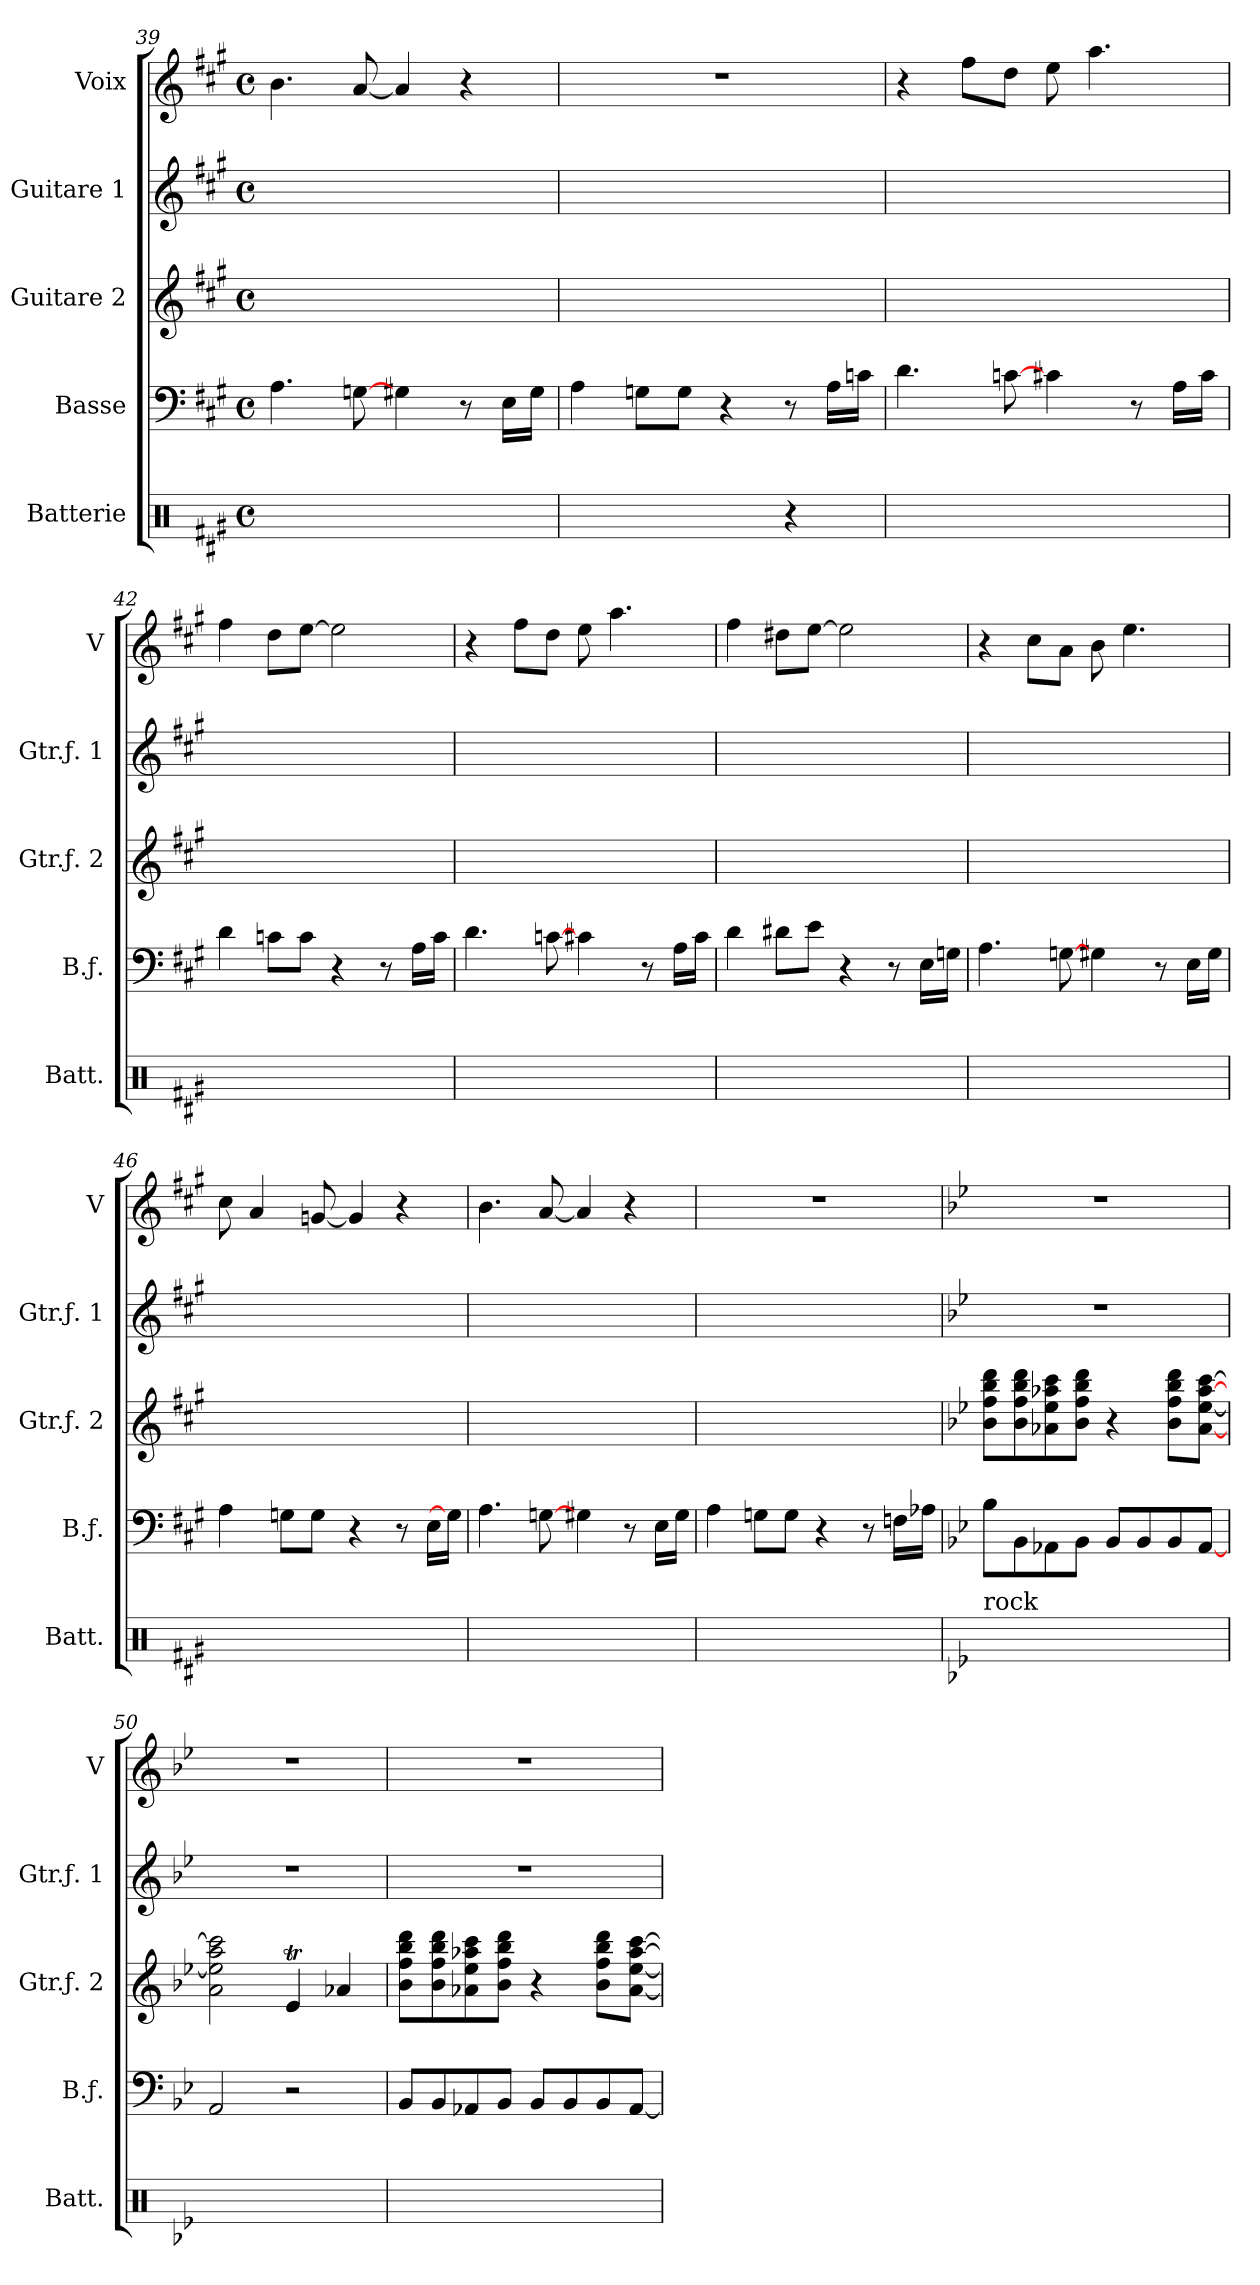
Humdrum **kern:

**kern	**kern	**kern	**kern	**kern
*part5	*part4	*part3	*part2	*part1
*staff5	*staff4	*staff3	*staff2	*staff1
*I"Batterie	*I"Basse	*I"Guitare  2	*I"Guitare 1	*I"Voix
*I'Batt.	*I'B.ƒ.	*I'Gtr.ƒ. 2	*I'Gtr.ƒ. 1	*I'V
*clefX	*clefF4	*clefG2	*clefG2	*clefG2
*	*ITrd7c12	*ITrd7c12	*ITrd7c12	*
*k[f#c#g#]	*k[f#c#g#]	*k[f#c#g#]	*k[f#c#g#]	*k[f#c#g#]
*A:	*A:	*A:	*A:	*A:
*M4/4	*M4/4	*M4/4	*M4/4	*M4/4
*met(c)	*met(c)	*met(c)	*met(c)	*met(c)
=39	=39	=39	=39	=39
1Reeyy	4.AA\	1G#yy	1G#yy	4.b\
.	[8GGn\	.	.	[8a/
.	4GG#\	.	.	4a/]
.	8r	.	.	4r
.	16EE\LL	.	.	.
.	16GG#\JJ	.	.	.
=40	=40	=40	=40	=40
2.Rdd\yy	4AA\	1F#yy	1F#yy	1r
.	8GGn\L	.	.	.
.	8GG\J	.	.	.
.	4r	.	.	.
4r	8r	.	.	.
.	16AA\LL	.	.	.
.	16Cn\JJ	.	.	.
!!LO:PB:g=z
=41	=41	=41	=41	=41
1Reeyy	4.D\	1eyy	1eyy	4r
.	.	.	.	8ff#\L
.	[8Cn\	.	.	8dd\J
.	4C#\	.	.	8ee\
.	.	.	.	4.aa\
.	8r	.	.	.
.	16AA\LL	.	.	.
.	16C#\JJ	.	.	.
=42	=42	=42	=42	=42
1Rccyy	4D\	1c#yy	1c#yy	4ff#\
.	8Cn\L	.	.	8dd\L
.	8C\J	.	.	[8ee\J
.	4r	.	.	2ee\]
.	8r	.	.	.
.	16AA\LL	.	.	.
.	16C\JJ	.	.	.
=43	=43	=43	=43	=43
1Reeyy	4.D\	1eyy	1eyy	4r
.	.	.	.	8ff#\L
.	[8Cn\	.	.	8dd\J
.	4C#\	.	.	8ee\
.	.	.	.	4.aa\
.	8r	.	.	.
.	16AA\LL	.	.	.
.	16C#\JJ	.	.	.
=44	=44	=44	=44	=44
1Rddyy	4D\	1c#yy	1c#yy	4ff#\
.	8D#X\L	.	.	8dd#X\L
.	8E\J	.	.	[8ee\J
.	4r	.	.	2ee\]
.	8r	.	.	.
.	16EE\LL	.	.	.
.	16GGn\JJ	.	.	.
!!LO:LB:g=z
=45	=45	=45	=45	=45
1Reeyy	4.AA\	1G#yy	1G#yy	4r
.	.	.	.	8cc#\L
.	[8GG\	.	.	8a\J
.	4GG#\	.	.	8b\
.	.	.	.	4.ee\
.	8r	.	.	.
.	16EE\LL	.	.	.
.	16GG#\JJ	.	.	.
=46	=46	=46	=46	=46
1Rccyy	4AA\	1F#yy	1F#yy	8cc#\
.	.	.	.	4a/
.	8GGn\L	.	.	.
.	8GG\J	.	.	[8g/
.	4r	.	.	4g/]
.	8r	.	.	4r
.	16EE\LL	.	.	.
.	16GG\JJ]	.	.	.
=47	=47	=47	=47	=47
1Reeyy	4.AA\	1G#yy	1G#yy	4.b\
.	[8GGn\	.	.	[8a/
.	4GG#\	.	.	4a/]
.	8r	.	.	4r
.	16EE\LL	.	.	.
.	16GG#\JJ	.	.	.
=48	=48	=48	=48	=48
1Rddyy	4AA\	1F#yy	1F#yy	1r
.	8GGn\L	.	.	.
.	8GG\J	.	.	.
.	4r	.	.	.
.	8r	.	.	.
.	16FFn\LL	.	.	.
.	16AA-X\JJ	.	.	.
!!LO:PB:g=z
=49	=49	=49	=49	=49
*k[b-e-]	*k[b-e-]	*k[b-e-]	*k[b-e-]	*k[b-e-]
*B-:	*B-:	*B-:	*B-:	*B-:
!LO:TX:a:t=rock	!	!	!	!
1Reeyy	8BB-\L	8B-\ 8f\ 8b-\ 8dd\L	1r	1r
.	8BBB-\	8B-\ 8f\ 8b-\ 8dd\	.	.
.	8AAA-X\	8A-X\ 8e-\ 8a-X\ 8cc\	.	.
.	8BBB-\J	8B-\ 8f\ 8b-\ 8dd\J	.	.
.	8BBB-/L	4r	.	.
.	8BBB-/	.	.	.
.	8BBB-/	8B-\ 8f\ 8b-\ 8dd\L	.	.
.	[8AAA-/J	[8A-\ [8e-\ [8a-\ [8cc\J	.	.
=50	=50	=50	=50	=50
1Rccyy	2AAA/	2A\ 2e-\] 2a\ 2cc\]	1r	1r
.	2r	4E-T/	.	.
.	.	4A-X/	.	.
=51	=51	=51	=51	=51
1Reeyy	8BBB-/L	8B-\ 8f\ 8b-\ 8dd\L	1r	1r
.	8BBB-/	8B-\ 8f\ 8b-\ 8dd\	.	.
.	8AAA-X/	8A-X\ 8e-\ 8a-X\ 8cc\	.	.
.	8BBB-/J	8B-\ 8f\ 8b-\ 8dd\J	.	.
.	8BBB-/L	4r	.	.
.	8BBB-/	.	.	.
.	8BBB-/	8B-\ 8f\ 8b-\ 8dd\L	.	.
.	[8AAA-/J	[8A-\ [8e-\ [8a-\ [8cc\J	.	.
=	=	=	=	=
*-	*-	*-	*-	*-
